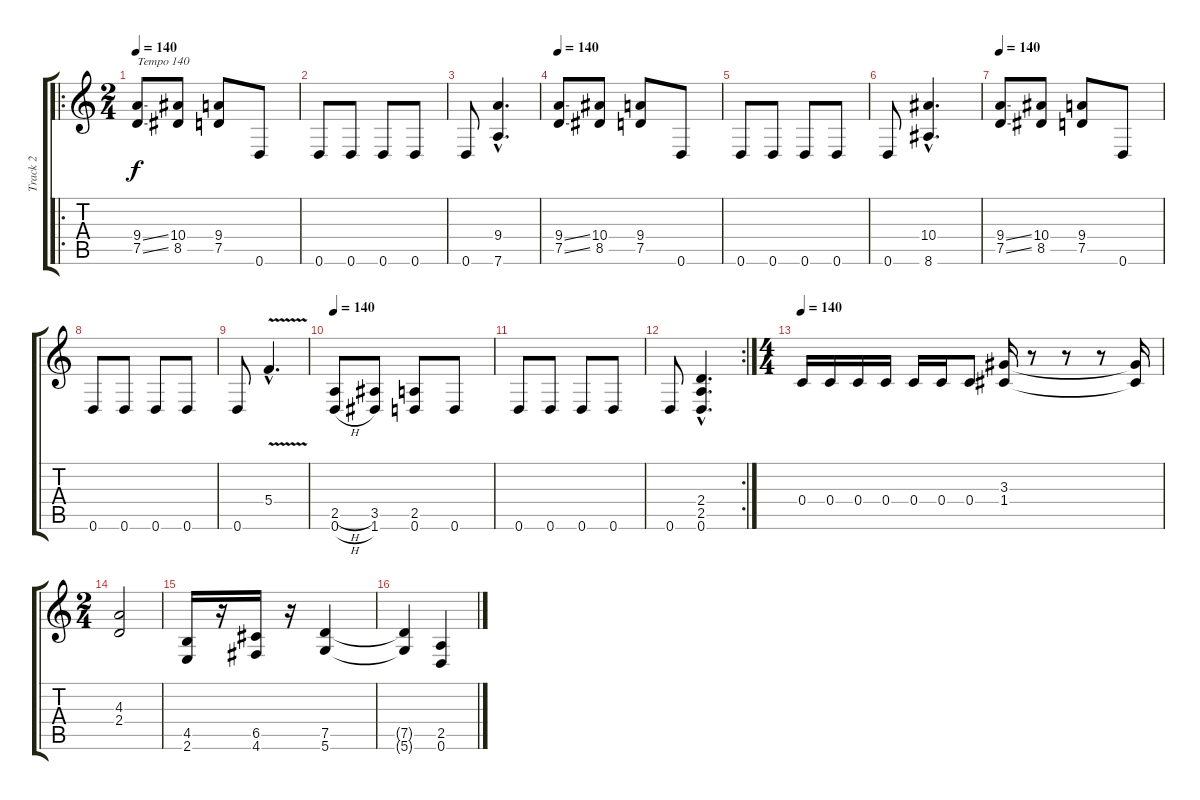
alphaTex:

\track ("Track 2" "Track 2") {instrument distortionguitar}
\staff {score tabs}
\tuning (D4 A3 F3 C3 G2 D2) {hide}
\ro
\ts (2 4)
\tempo 140
\clef g2
\ks c
(9.4{ss} 7.5{ss}).8{txt "Tempo 140" dy f} (10.4 8.5).8 (9.4 7.5).8 0.6.8 |
0.6.8 0.6.8 0.6.8 0.6.8 |
0.6.8 (9.4{hac} 7.6{hac}).4{d} |
\tempo 140
(9.4{ss} 7.5{ss}).8 (10.4 8.5).8 (9.4 7.5).8 0.6.8 |
0.6.8 0.6.8 0.6.8 0.6.8 |
0.6.8 (10.4{hac} 8.6{hac}).4{d} |
\tempo 140
(9.4{ss} 7.5{ss}).8 (10.4 8.5).8 (9.4 7.5).8 0.6.8 |
0.6.8 0.6.8 0.6.8 0.6.8 |
0.6.8 5.4{v hac}.4{d} |
\tempo 140
(2.5{h} 0.6{h}).8 (3.5 1.6).8 (2.5 0.6).8 0.6.8 |
0.6.8 0.6.8 0.6.8 0.6.8 |
\rc 2
0.6.8 (2.4{hac} 2.5{hac} 0.6{hac}).4{d} |
\ts (4 4)
\tempo 140
0.4.16 0.4.16 0.4.16 0.4.16 0.4.16 0.4.16 0.4.8 (3.3 1.4).16 r.8 r.8 r.8 (3.3{t} 1.4{t}).16 |
\ts (2 4)
(4.3 2.4).2 |
(4.5 2.6).16 r.16 (6.5 4.6).16 r.16 (7.5 5.6).4 |
(7.5{t} 5.6{t}).4 (2.5 0.6).4
